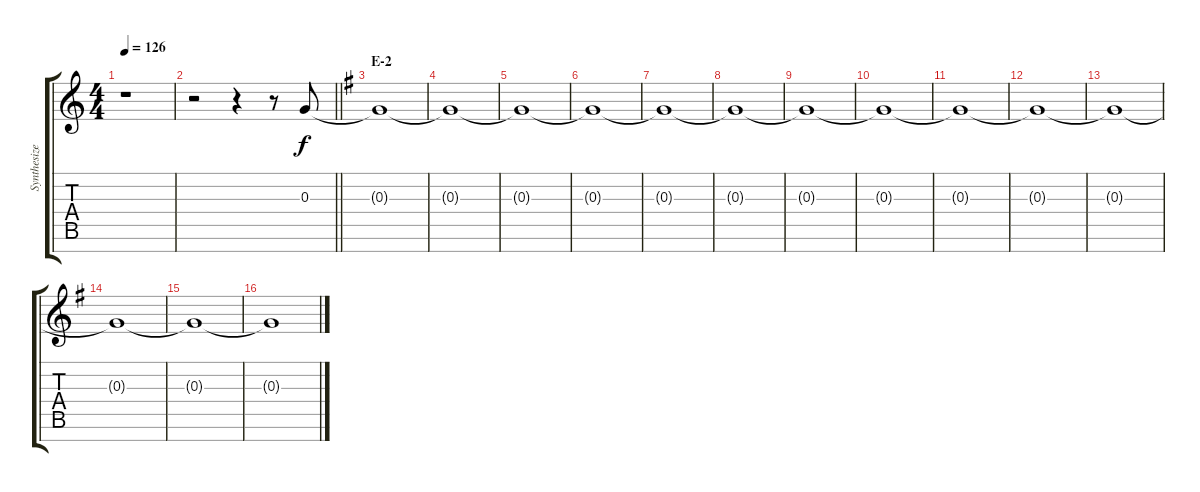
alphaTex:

\track ("Synthesizer" "Synthesize") {instrument lead2sawtooth}
\staff {score tabs}
\tuning (E5 B4 G4 D4 A3 E3 B2) {hide}
\ts (4 4)
\tempo 126
\clef g2
\ks c
r.1{dy f} |
\barLineRight lightlight
r.2 r.4 r.8 0.3.8 |
\section ("" "E-2")
\ks g
0.3{t}.1 |
0.3{t}.1 |
0.3{t}.1 |
0.3{t}.1 |
0.3{t}.1 |
0.3{t}.1 |
0.3{t}.1 |
0.3{t}.1 |
0.3{t}.1 |
0.3{t}.1 |
0.3{t}.1 |
0.3{t}.1 |
0.3{t}.1 |
0.3{t}.1
